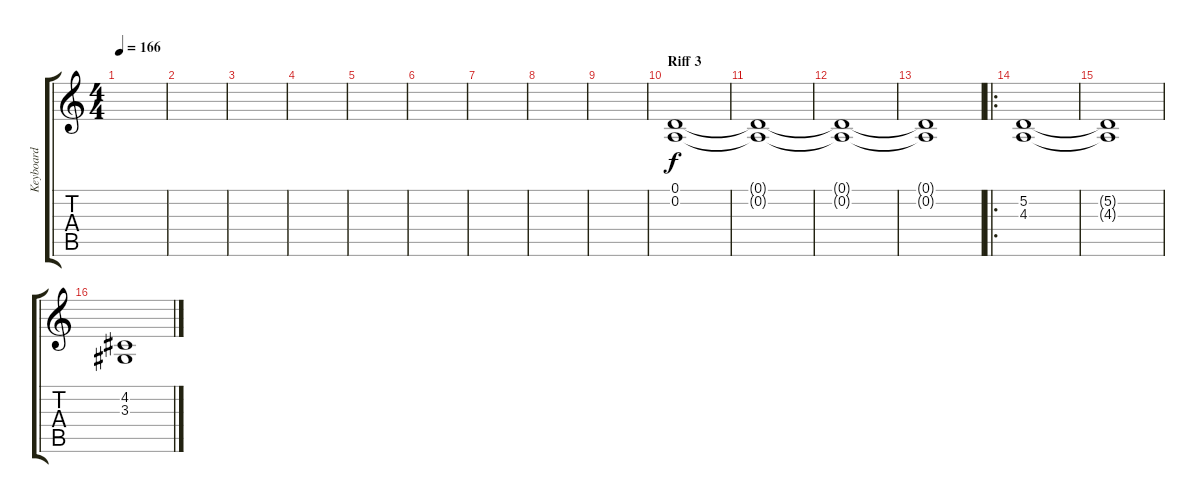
\track ("Keyboard" "Keyboard") {instrument stringensemble1}
\staff {score tabs}
\tuning (D4 A3 F3 C3 G2 D2) {hide}
\ts (4 4)
\tempo 166
\clef g2
\ks c
|
|
|
|
|
|
|
|
|
\section ("" "Riff 3")
(0.1 0.2).1 |
(0.1{t} 0.2{t}).1 |
(0.1{t} 0.2{t}).1 |
(0.1{t} 0.2{t}).1 |
\ro
(5.2 4.3).1 |
(5.2{t} 4.3{t}).1 |
(4.2 3.3).1
